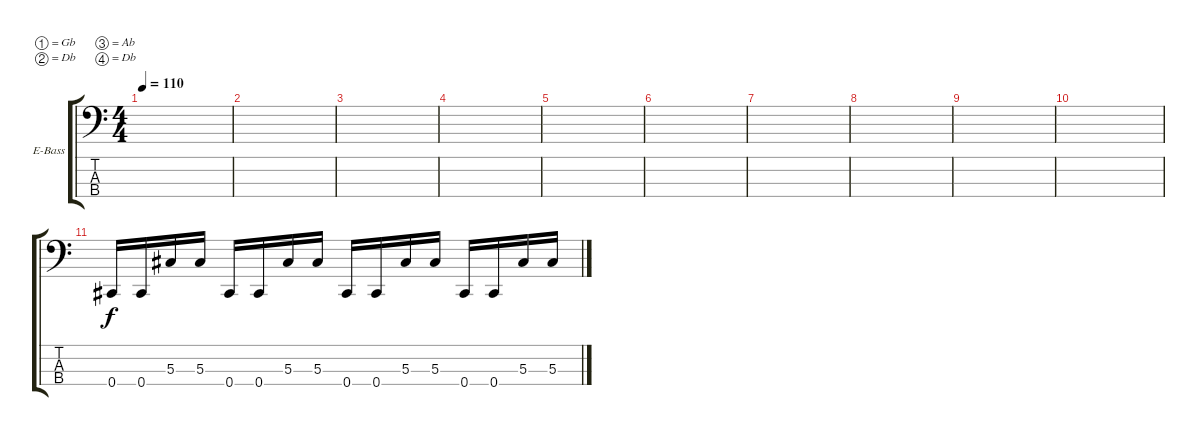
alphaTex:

\bracketExtendMode groupsimilarinstruments
\firstSystemTrackNameOrientation horizontal
\otherSystemsTrackNameOrientation horizontal
\track ("Electric Bass" "E-Bass") {instrument electricbassfinger}
\staff {score tabs}
\tuning (Gb2 Db2 Ab1 Db1)
\ts (4 4)
\tempo 110
\clef f4
\ks c
|
|
|
|
|
|
|
|
|
|
0.4.16 0.4.16 5.3.16 5.3.16 0.4.16 0.4.16 5.3.16 5.3.16 0.4.16 0.4.16 5.3.16 5.3.16 0.4.16 0.4.16 5.3.16 5.3.16
